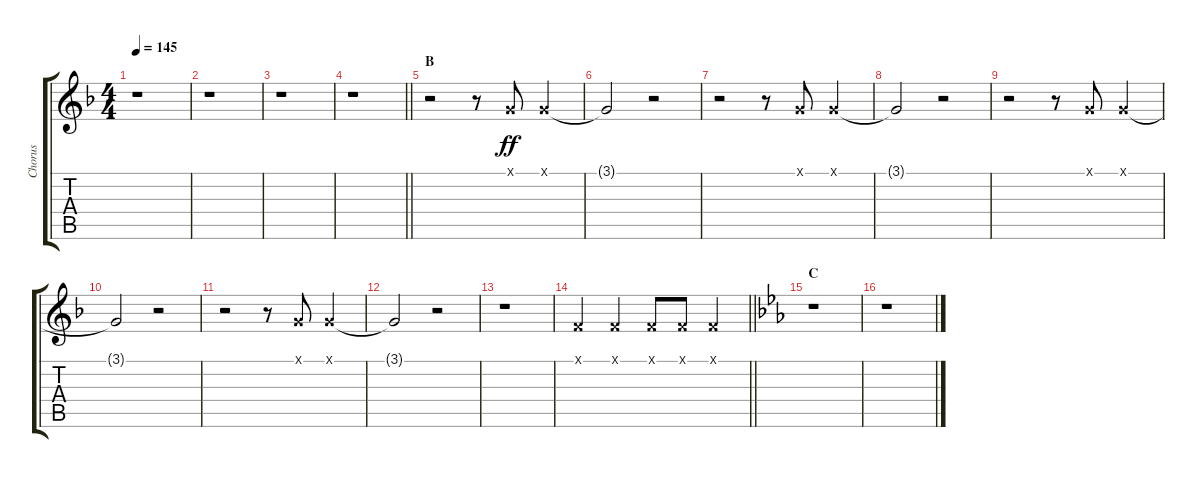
\track ("Chorus" "Chorus") {instrument voiceoohs}
\staff {score tabs}
\tuning (E4 B3 G3 D3 A2 E2) {hide}
\ts (4 4)
\tempo 145
\clef g2
\ks f
r.1{dy ff} |
r.1 |
r.1 |
\barLineRight lightlight
r.1 |
\section ("" "B")
r.2 r.8 3.1{x}.8 3.1{x}.4 |
3.1{t}.2 r.2 |
r.2 r.8 3.1{x}.8 3.1{x}.4 |
3.1{t}.2 r.2 |
r.2 r.8 3.1{x}.8 3.1{x}.4 |
3.1{t}.2 r.2 |
r.2 r.8 3.1{x}.8 3.1{x}.4 |
3.1{t}.2 r.2 |
r.1 |
\barLineRight lightlight
1.1{x}.4 1.1{x}.4 1.1{x}.8 1.1{x}.8 1.1{x}.4 |
\section ("" "C")
\ks eb
r.1 |
r.1
